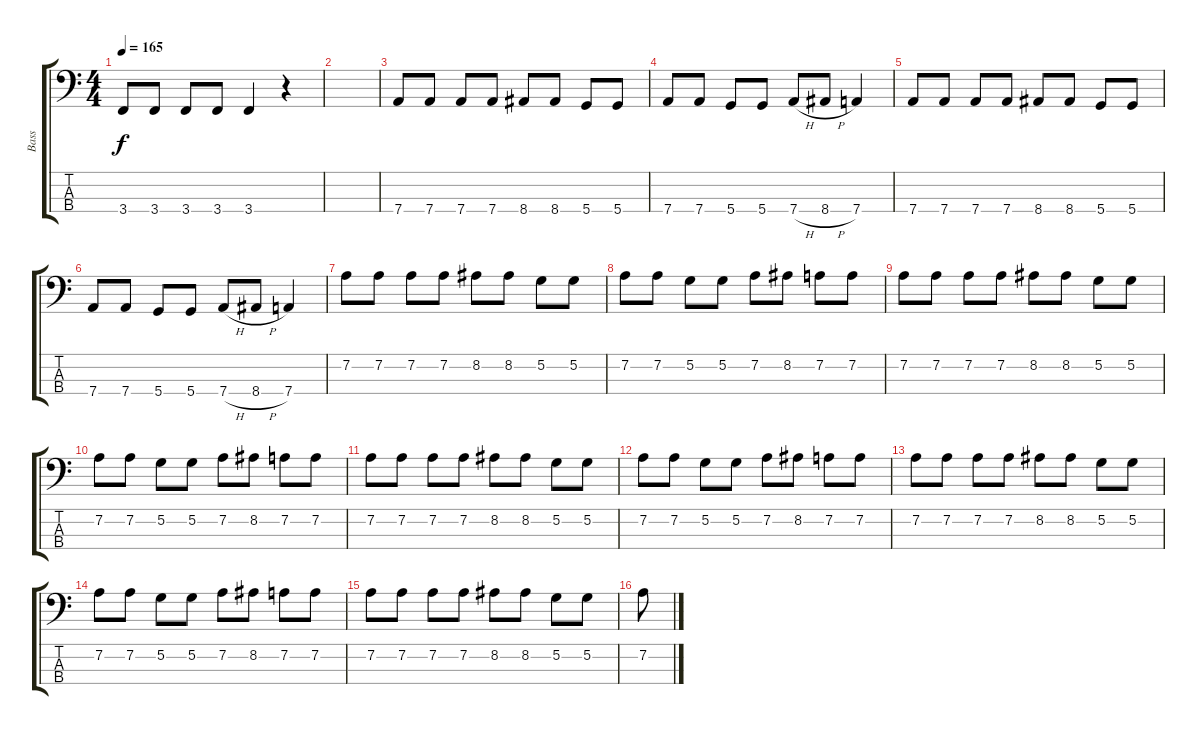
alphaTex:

\track ("Bass" "Bass") {instrument electricbassfinger}
\staff {score tabs}
\tuning (G2 D2 A1 D1) {hide}
\ts (4 4)
\tempo 165
\clef f4
\ks c
3.4.8{dy f} 3.4.8 3.4.8 3.4.8 3.4.4 r.4 |
|
7.4.8 7.4.8 7.4.8 7.4.8 8.4.8 8.4.8 5.4.8 5.4.8 |
7.4.8 7.4.8 5.4.8 5.4.8 7.4{h}.8 8.4{h}.8 7.4.4 |
7.4.8 7.4.8 7.4.8 7.4.8 8.4.8 8.4.8 5.4.8 5.4.8 |
7.4.8 7.4.8 5.4.8 5.4.8 7.4{h}.8 8.4{h}.8 7.4.4 |
7.2.8 7.2.8 7.2.8 7.2.8 8.2.8 8.2.8 5.2.8 5.2.8 |
7.2.8 7.2.8 5.2.8 5.2.8 7.2.8 8.2.8 7.2.8 7.2.8 |
7.2.8 7.2.8 7.2.8 7.2.8 8.2.8 8.2.8 5.2.8 5.2.8 |
7.2.8 7.2.8 5.2.8 5.2.8 7.2.8 8.2.8 7.2.8 7.2.8 |
7.2.8 7.2.8 7.2.8 7.2.8 8.2.8 8.2.8 5.2.8 5.2.8 |
7.2.8 7.2.8 5.2.8 5.2.8 7.2.8 8.2.8 7.2.8 7.2.8 |
7.2.8 7.2.8 7.2.8 7.2.8 8.2.8 8.2.8 5.2.8 5.2.8 |
7.2.8 7.2.8 5.2.8 5.2.8 7.2.8 8.2.8 7.2.8 7.2.8 |
7.2.8 7.2.8 7.2.8 7.2.8 8.2.8 8.2.8 5.2.8 5.2.8 |
7.2.8
